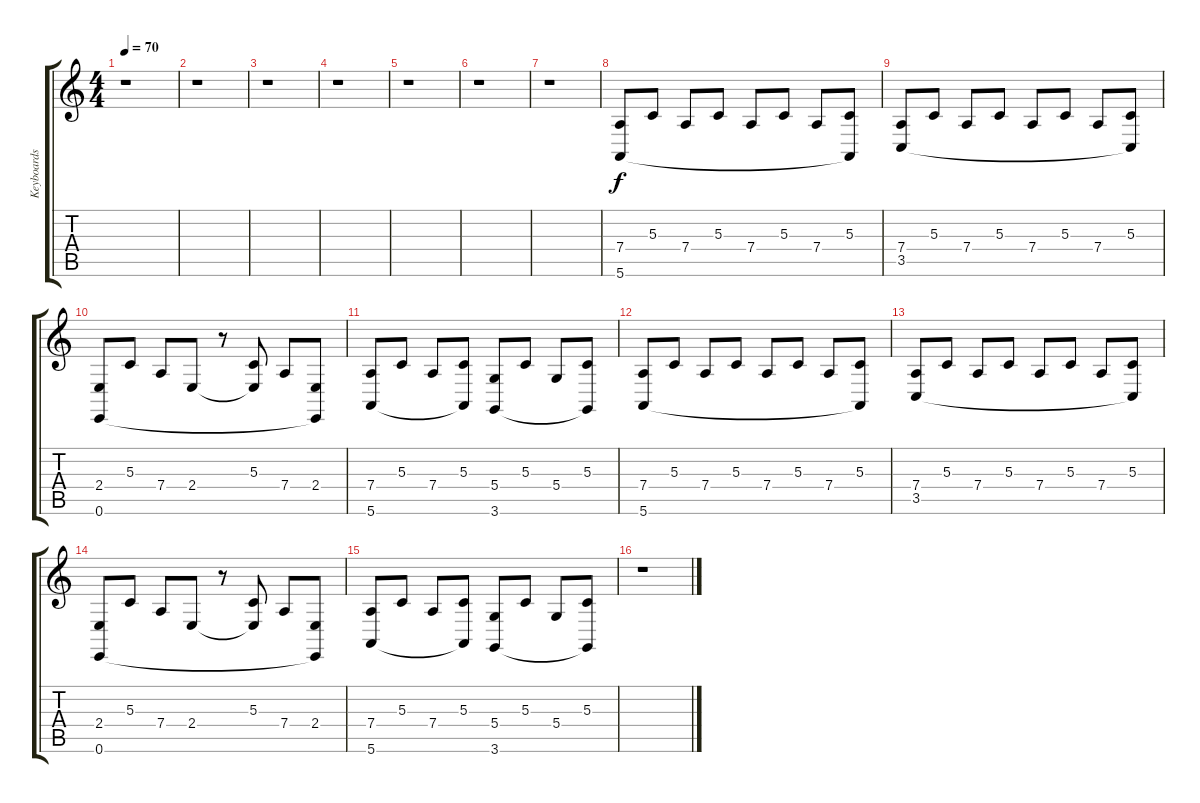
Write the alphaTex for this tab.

\track ("Keyboards" "Keyboards") {instrument harpsichord}
\staff {score tabs}
\tuning (E4 B3 G3 D3 A2 E2) {hide}
\ts (4 4)
\tempo 70
\clef g2
\ks c
r.1{dy f} |
r.1 |
r.1 |
r.1 |
r.1 |
r.1 |
r.1 |
(7.4 5.6).8 5.3.8 7.4.8 5.3.8 7.4.8 5.3.8 7.4.8 (5.3 5.6{t}).8 |
(7.4 3.5).8 5.3.8 7.4.8 5.3.8 7.4.8 5.3.8 7.4.8 (5.3 3.5{t}).8 |
(2.4 0.6).8 5.3.8 7.4.8 2.4.8 r.8 (5.3 2.4{t}).8 7.4.8 (2.4 0.6{t}).8 |
(7.4 5.6).8 5.3.8 7.4.8 (5.3 5.6{t}).8 (5.4 3.6).8 5.3.8 5.4.8 (5.3 3.6{t}).8 |
(7.4 5.6).8 5.3.8 7.4.8 5.3.8 7.4.8 5.3.8 7.4.8 (5.3 5.6{t}).8 |
(7.4 3.5).8 5.3.8 7.4.8 5.3.8 7.4.8 5.3.8 7.4.8 (5.3 3.5{t}).8 |
(2.4 0.6).8 5.3.8 7.4.8 2.4.8 r.8 (5.3 2.4{t}).8 7.4.8 (2.4 0.6{t}).8 |
(7.4 5.6).8 5.3.8 7.4.8 (5.3 5.6{t}).8 (5.4 3.6).8 5.3.8 5.4.8 (5.3 3.6{t}).8 |
r.1
